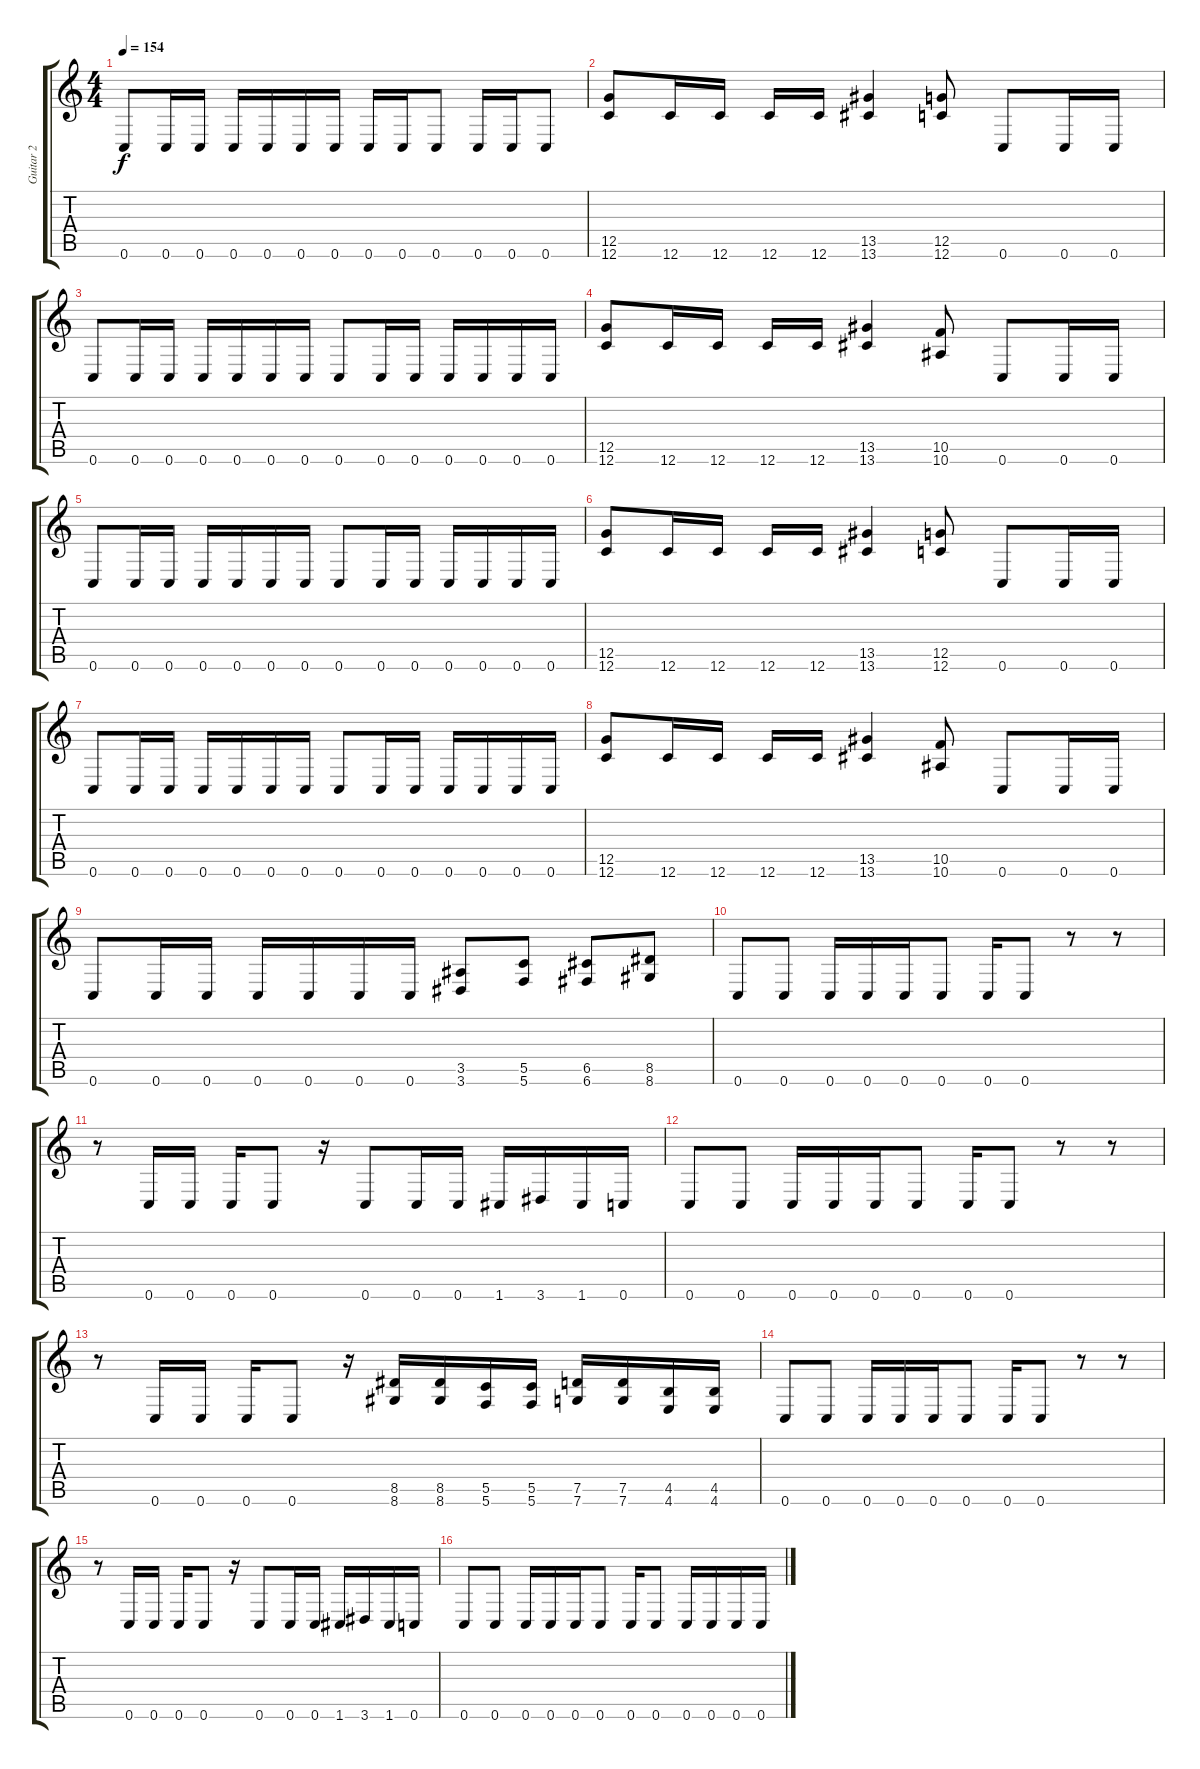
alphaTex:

\track ("Guitar 2" "Guitar 2") {instrument distortionguitar bank 255}
\staff {score tabs}
\tuning (D4 A3 F3 C3 G2 C2) {hide}
\ts (4 4)
\tempo 154
\clef g2
\ks c
0.6.8{dy f} 0.6.16 0.6.16 0.6.16 0.6.16 0.6.16 0.6.16 0.6.16 0.6.16 0.6.8 0.6.16 0.6.16 0.6.8 |
(12.5 12.6).8 12.6.16 12.6.16 12.6.16 12.6.16 (13.5 13.6).4 (12.5 12.6).8 0.6.8 0.6.16 0.6.16 |
0.6.8 0.6.16 0.6.16 0.6.16 0.6.16 0.6.16 0.6.16 0.6.8 0.6.16 0.6.16 0.6.16 0.6.16 0.6.16 0.6.16 |
(12.5 12.6).8 12.6.16 12.6.16 12.6.16 12.6.16 (13.5 13.6).4 (10.5 10.6).8 0.6.8 0.6.16 0.6.16 |
0.6.8 0.6.16 0.6.16 0.6.16 0.6.16 0.6.16 0.6.16 0.6.8 0.6.16 0.6.16 0.6.16 0.6.16 0.6.16 0.6.16 |
(12.5 12.6).8 12.6.16 12.6.16 12.6.16 12.6.16 (13.5 13.6).4 (12.5 12.6).8 0.6.8 0.6.16 0.6.16 |
0.6.8 0.6.16 0.6.16 0.6.16 0.6.16 0.6.16 0.6.16 0.6.8 0.6.16 0.6.16 0.6.16 0.6.16 0.6.16 0.6.16 |
(12.5 12.6).8 12.6.16 12.6.16 12.6.16 12.6.16 (13.5 13.6).4 (10.5 10.6).8 0.6.8 0.6.16 0.6.16 |
0.6.8 0.6.16 0.6.16 0.6.16 0.6.16 0.6.16 0.6.16 (3.5 3.6).8 (5.5 5.6).8 (6.5 6.6).8 (8.5 8.6).8 |
0.6.8 0.6.8 0.6.16 0.6.16 0.6.16 0.6.8 0.6.16 0.6.8 r.8 r.8 |
r.8 0.6.16 0.6.16 0.6.16 0.6.8 r.16 0.6.8 0.6.16 0.6.16 1.6.16 3.6.16 1.6.16 0.6.16 |
0.6.8 0.6.8 0.6.16 0.6.16 0.6.16 0.6.8 0.6.16 0.6.8 r.8 r.8 |
r.8 0.6.16 0.6.16 0.6.16 0.6.8 r.16 (8.5 8.6).16 (8.5 8.6).16 (5.5 5.6).16 (5.5 5.6).16 (7.5 7.6).16 (7.5 7.6).16 (4.5 4.6).16 (4.5 4.6).16 |
0.6.8 0.6.8 0.6.16 0.6.16 0.6.16 0.6.8 0.6.16 0.6.8 r.8 r.8 |
r.8 0.6.16 0.6.16 0.6.16 0.6.8 r.16 0.6.8 0.6.16 0.6.16 1.6.16 3.6.16 1.6.16 0.6.16 |
0.6.8 0.6.8 0.6.16 0.6.16 0.6.16 0.6.8 0.6.16 0.6.8 0.6.16 0.6.16 0.6.16 0.6.16
